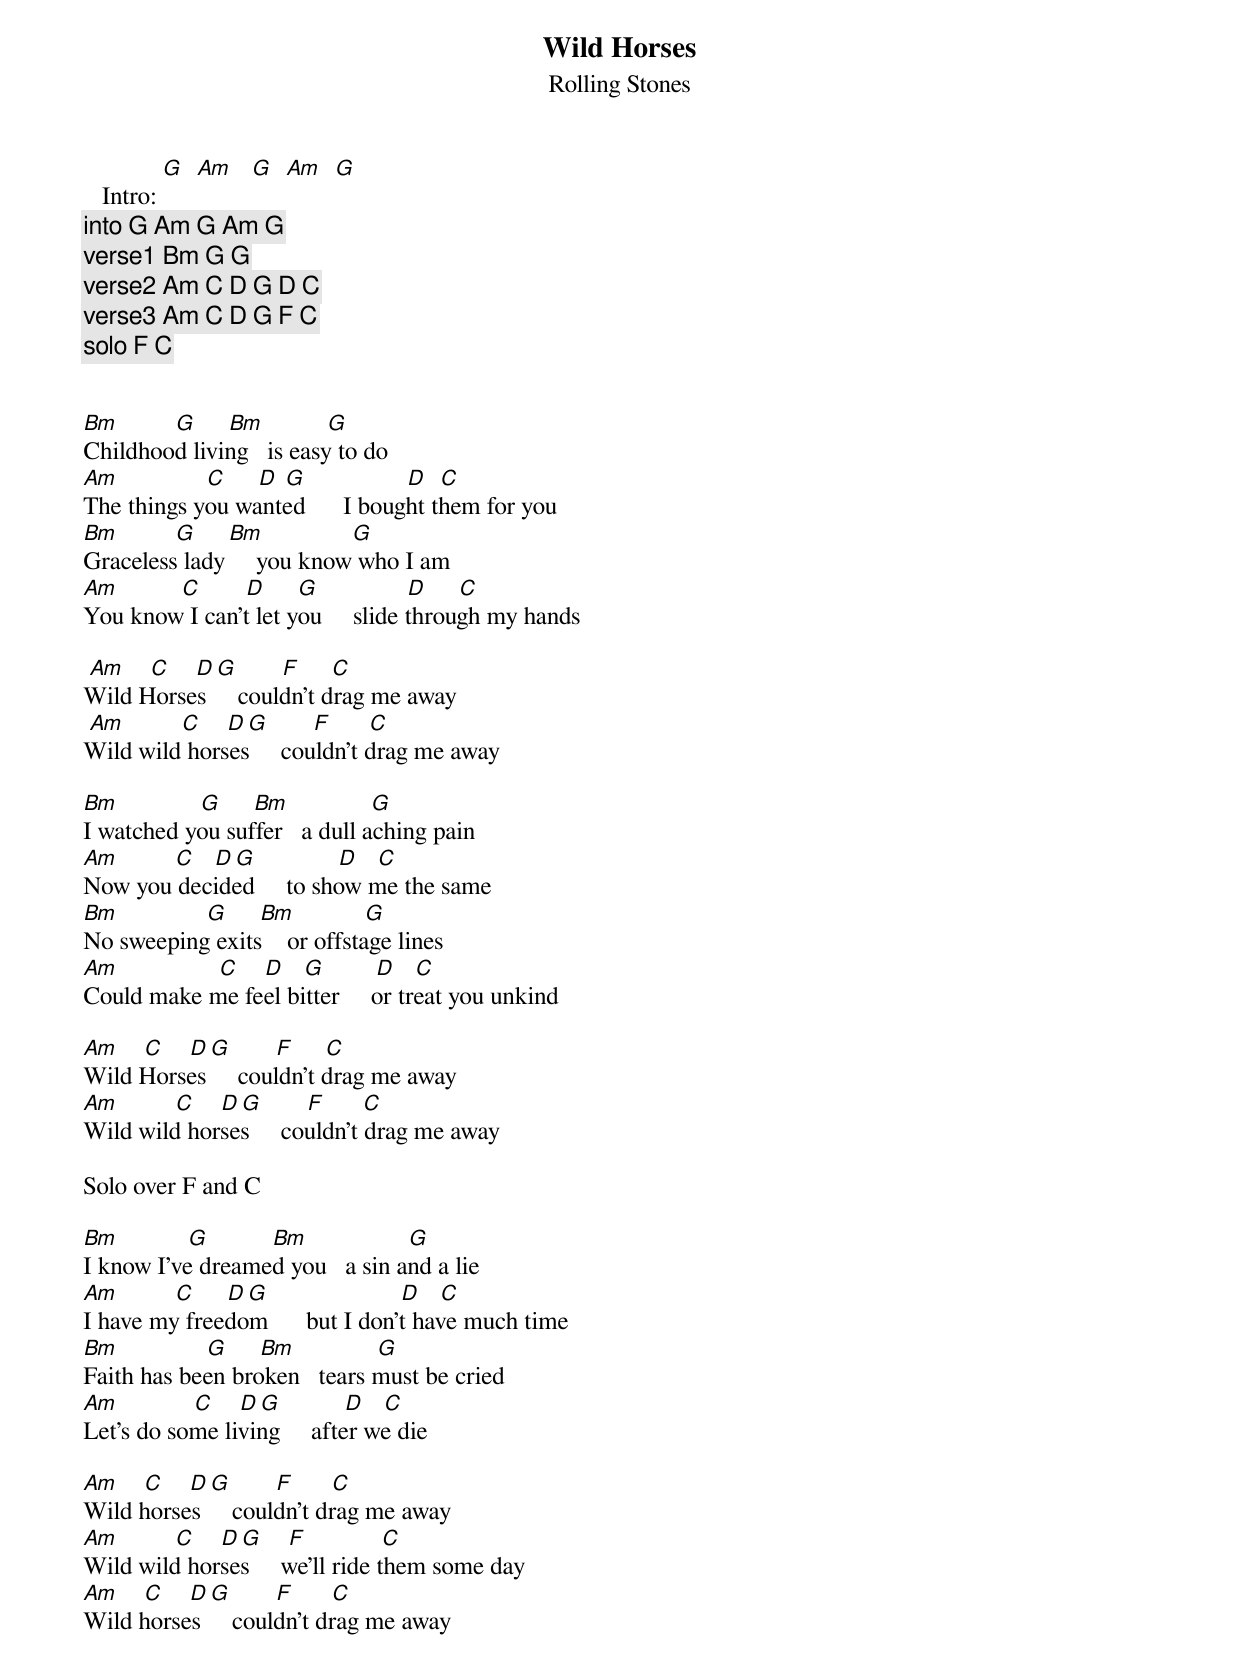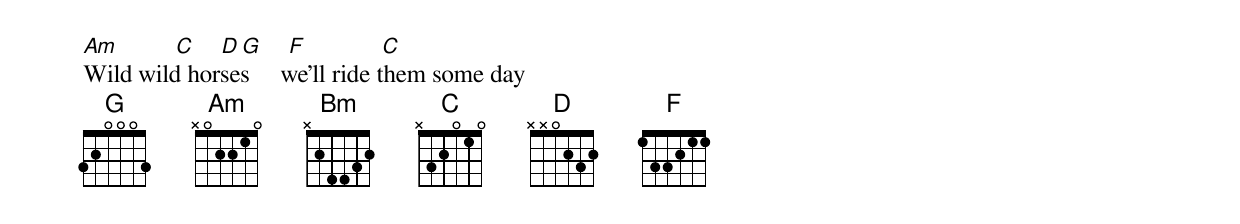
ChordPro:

{t: Wild Horses}
{st: Rolling Stones}
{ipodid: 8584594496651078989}

	  Intro: [G]  [Am]   [G]  [Am]  [G]
{c: into G Am G Am G}
{c: verse1 Bm G G}
{c: verse2 Am C D G D C}
{c: verse3 Am C D G F C}
{c: solo F C}


[Bm]         [G]     [Bm]          [G]
Childhood living   is easy to do
[Am]              [C]     [D] [G]                [D]  [C]
The things you wanted      I bought them for you
[Bm]         [G]     [Bm]              [G]
Graceless lady     you know who I am
[Am]          [C]       [D]     [G]              [D]     [C]
You know I can't let you     slide through my hands

 [Am]    [C]    [D][G]       [F]     [C]
Wild Horses     couldn't drag me away
 [Am]         [C]    [D][G]       [F]      [C]
Wild wild horses     couldn't drag me away

[Bm]             [G]     [Bm]             [G]
I watched you suffer   a dull aching pain
[Am]         [C]   [D][G]             [D]   [C]
Now you decided     to show me the same
[Bm]              [G]     [Bm]           [G]
No sweeping exits    or offstage lines
[Am]                [C]    [D]   [G]        [D]   [C]
Could make me feel bitter     or treat you unkind

[Am]    [C]    [D][G]       [F]     [C]
Wild Horses     couldn't drag me away
[Am]         [C]    [D][G]       [F]      [C]
Wild wild horses     couldn't drag me away

Solo over F and C

[Bm]           [G]          [Bm]                [G]
I know I've dreamed you   a sin and a lie
[Am]         [C]     [D][G]                     [D]   [C]
I have my freedom      but I don't have much time
[Bm]              [G]     [Bm]             [G]
Faith has been broken   tears must be cried
[Am]            [C]    [D][G]          [D]   [C]
Let's do some living     after we die

[Am]    [C]    [D][G]       [F]      [C]
Wild horses     couldn't drag me away
[Am]         [C]    [D][G]    [F]            [C]
Wild wild horses     we'll ride them some day
[Am]    [C]    [D][G]       [F]      [C]
Wild horses     couldn't drag me away
[Am]         [C]    [D][G]    [F]            [C]
Wild wild horses     we'll ride them some day
